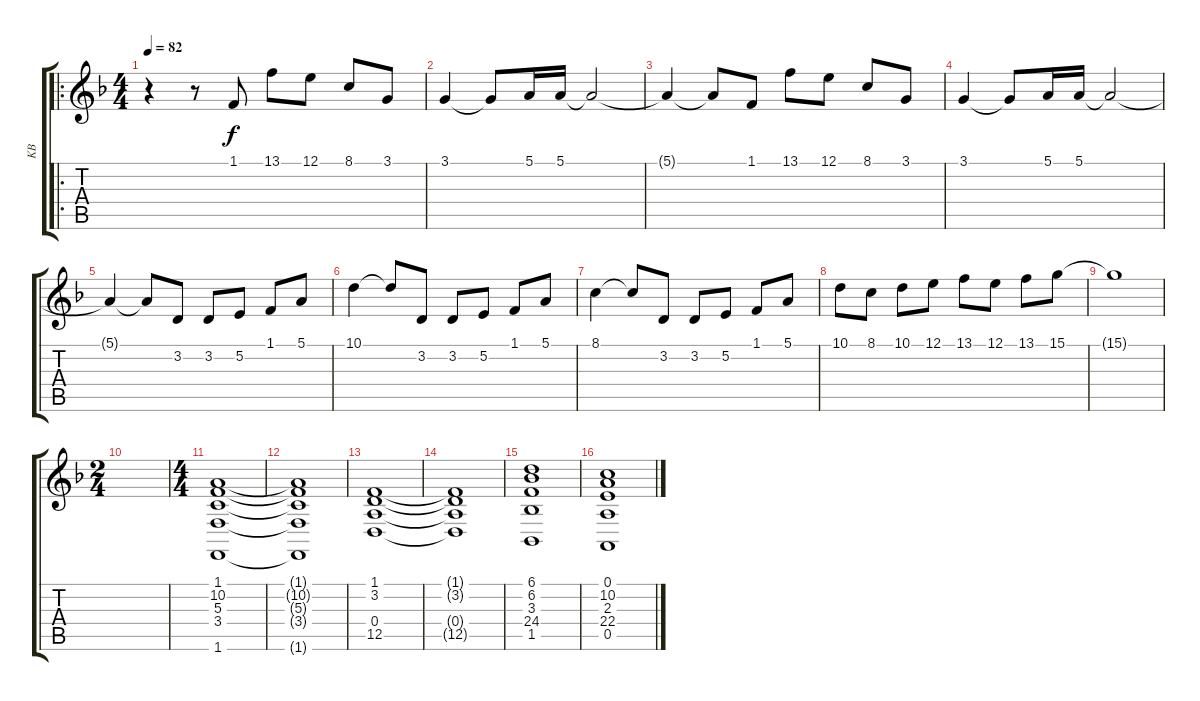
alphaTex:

\track ("KB" "KB") {instrument synthstrings2}
\staff {score tabs}
\tuning (E4 B3 G3 D3 A2 E2) {hide}
\ro
\ts (4 4)
\tempo 82
\clef g2
\ks f
r.4{dy f instrument synthstrings2} r.8 1.1.8 13.1.8 12.1.8 8.1.8 3.1.8 |
3.1.4 3.1{t}.8 5.1.16 5.1.16 5.1{t}.2 |
5.1{t}.4 5.1{t}.8 1.1.8 13.1.8 12.1.8 8.1.8 3.1.8 |
3.1.4 3.1{t}.8 5.1.16 5.1.16 5.1{t}.2 |
5.1{t}.4 5.1{t}.8 3.2.8 3.2.8 5.2.8 1.1.8 5.1.8 |
10.1.4 10.1{t}.8 3.2.8 3.2.8 5.2.8 1.1.8 5.1.8 |
8.1.4 8.1{t}.8 3.2.8 3.2.8 5.2.8 1.1.8 5.1.8 |
10.1.8 8.1.8 10.1.8 12.1.8 13.1.8 12.1.8 13.1.8 15.1.8 |
15.1{t}.1 |
\ts (2 4)
|
\ts (4 4)
(1.1 10.2 5.3 3.4 1.6).1{volume 10 instrument stringensemble2} |
(1.1{t} 10.2{t} 5.3{t} 3.4{t} 1.6{t}).1 |
(1.1 3.2 0.4 12.5).1 |
(1.1{t} 3.2{t} 0.4{t} 12.5{t}).1 |
(6.1 6.2 3.3 24.4 1.5).1 |
(0.1 10.2 2.3 22.4 0.5).1
